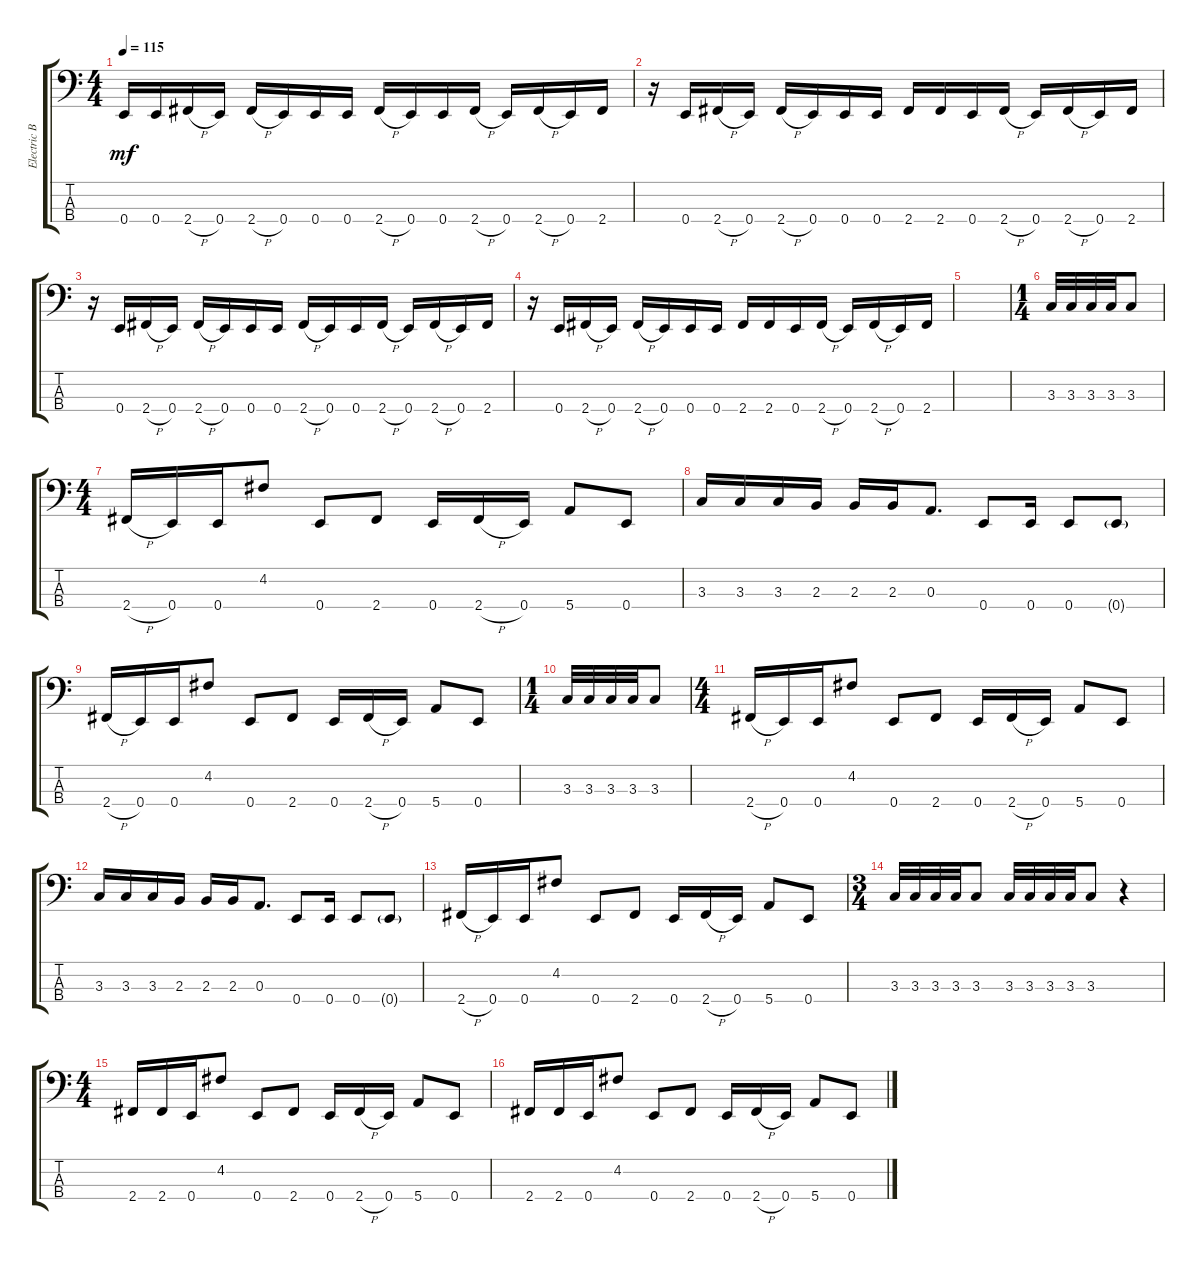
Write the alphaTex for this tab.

\track ("Electric Bass" "Electric B") {instrument electricbassfinger}
\staff {score tabs}
\tuning (G2 D2 A1 E1) {hide}
\ts (4 4)
\tempo 115
\clef f4
\ks c
0.4.16{dy mf instrument electricbassfinger} 0.4.16 2.4{h}.16 0.4.16 2.4{h}.16 0.4.16 0.4.16 0.4.16 2.4{h}.16 0.4.16 0.4.16 2.4{h}.16 0.4.16 2.4{h}.16 0.4.16 2.4.16 |
r.16 0.4.16 2.4{h}.16 0.4.16 2.4{h}.16 0.4.16 0.4.16 0.4.16 2.4.16 2.4.16 0.4.16 2.4{h}.16 0.4.16 2.4{h}.16 0.4.16 2.4.16 |
r.16 0.4.16 2.4{h}.16 0.4.16 2.4{h}.16 0.4.16 0.4.16 0.4.16 2.4{h}.16 0.4.16 0.4.16 2.4{h}.16 0.4.16 2.4{h}.16 0.4.16 2.4.16 |
r.16 0.4.16 2.4{h}.16 0.4.16 2.4{h}.16 0.4.16 0.4.16 0.4.16 2.4.16 2.4.16 0.4.16 2.4{h}.16 0.4.16 2.4{h}.16 0.4.16 2.4.16 |
|
\ts (1 4)
3.3.32 3.3.32 3.3.32 3.3.32 3.3.8 |
\ts (4 4)
2.4{h}.16 0.4.16 0.4.16 4.2.8 0.4.8 2.4.8 0.4.16 2.4{h}.16 0.4.16 5.4.8 0.4.8 |
3.3.16 3.3.16 3.3.16 2.3.16 2.3.16 2.3.16 0.3.8{d} 0.4.8 0.4.16 0.4.8 0.4{g}.8 |
2.4{h}.16 0.4.16 0.4.16 4.2.8 0.4.8 2.4.8 0.4.16 2.4{h}.16 0.4.16 5.4.8 0.4.8 |
\ts (1 4)
3.3.32 3.3.32 3.3.32 3.3.32 3.3.8 |
\ts (4 4)
2.4{h}.16 0.4.16 0.4.16 4.2.8 0.4.8 2.4.8 0.4.16 2.4{h}.16 0.4.16 5.4.8 0.4.8 |
3.3.16 3.3.16 3.3.16 2.3.16 2.3.16 2.3.16 0.3.8{d} 0.4.8 0.4.16 0.4.8 0.4{g}.8 |
2.4{h}.16 0.4.16 0.4.16 4.2.8 0.4.8 2.4.8 0.4.16 2.4{h}.16 0.4.16 5.4.8 0.4.8 |
\ts (3 4)
3.3.32 3.3.32 3.3.32 3.3.32 3.3.8 3.3.32 3.3.32 3.3.32 3.3.32 3.3.8 r.4 |
\ts (4 4)
2.4.16 2.4.16 0.4.16 4.2.8 0.4.8 2.4.8 0.4.16 2.4{h}.16 0.4.16 5.4.8 0.4.8 |
2.4.16 2.4.16 0.4.16 4.2.8 0.4.8 2.4.8 0.4.16 2.4{h}.16 0.4.16 5.4.8 0.4.8
